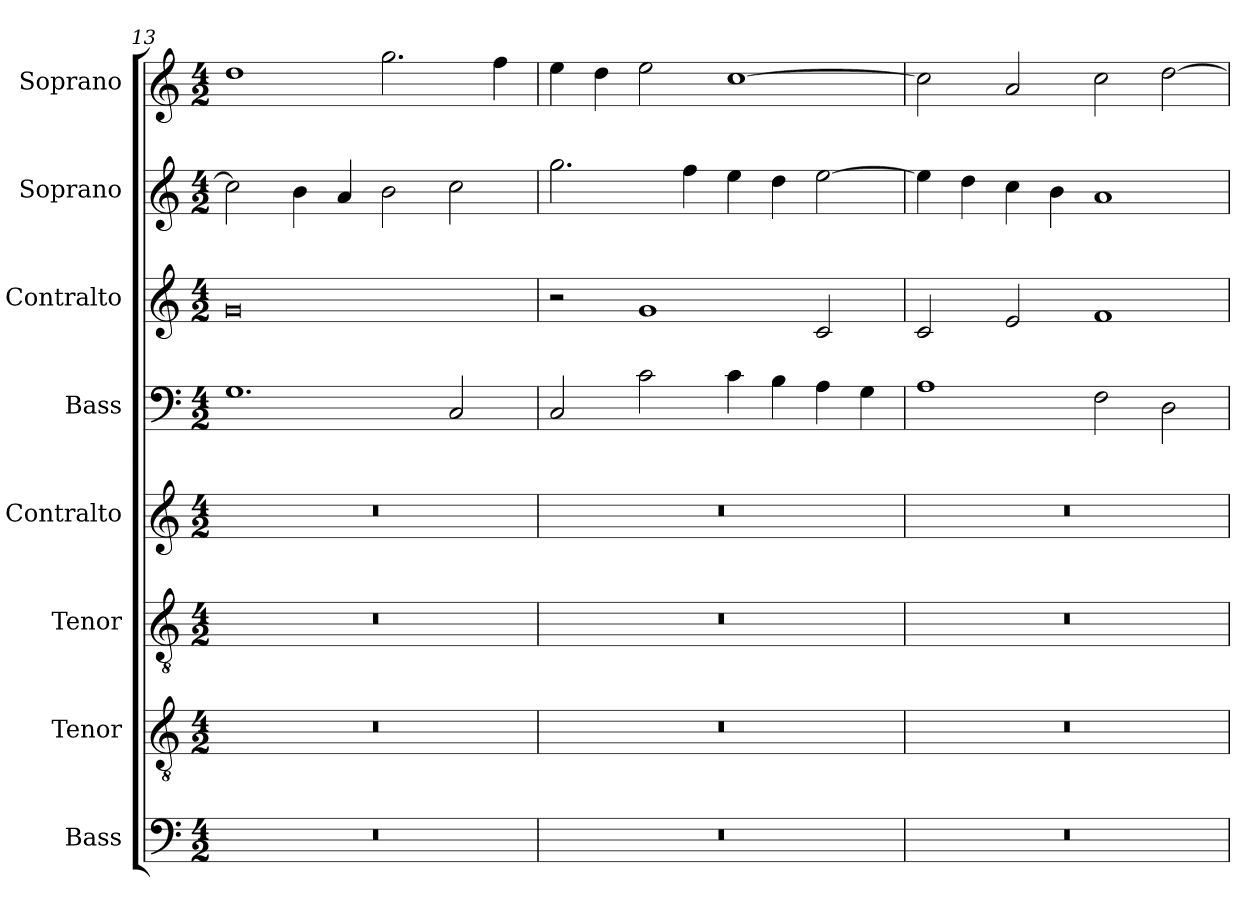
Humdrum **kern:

**kern	**kern	**kern	**kern	**kern	**kern	**kern	**kern
*part8	*part7	*part6	*part5	*part4	*part3	*part2	*part1
*staff8	*staff7	*staff6	*staff5	*staff4	*staff3	*staff2	*staff1
*I"Bass	*I"Tenor	*I"Tenor	*I"Contralto	*I"Bass	*I"Contralto	*I"Soprano	*I"Soprano
*I'B	*I'T	*I'T	*I'A	*I'B	*I'A	*I'S	*I'S
*clefF4	*clefGv2	*clefGv2	*clefG2	*clefF4	*clefG2	*clefG2	*clefG2
*k[]	*k[]	*k[]	*k[]	*k[]	*k[]	*k[]	*k[]
*G:mix	*G:mix	*G:mix	*G:mix	*G:mix	*G:mix	*G:mix	*G:mix
*M4/2	*M4/2	*M4/2	*M4/2	*M4/2	*M4/2	*M4/2	*M4/2
=13	=13	=13	=13	=13	=13	=13	=13
0r	0r	0r	0r	1.G	0g	2cc]	1dd
.	.	.	.	.	.	4b	.
.	.	.	.	.	.	4a	.
.	.	.	.	.	.	2b	2.gg
.	.	.	.	2C	.	2cc	.
.	.	.	.	.	.	.	4ff
=14	=14	=14	=14	=14	=14	=14	=14
0r	0r	0r	0r	2C	2r	2.gg	4ee
.	.	.	.	.	.	.	4dd
.	.	.	.	2c	1g	.	2ee
.	.	.	.	.	.	4ff	.
.	.	.	.	4c	.	4ee	[1cc
.	.	.	.	4B	.	4dd	.
.	.	.	.	4A	2c	[2ee	.
.	.	.	.	4G	.	.	.
=15	=15	=15	=15	=15	=15	=15	=15
0r	0r	0r	0r	1A	2c	4ee]	2cc]
.	.	.	.	.	.	4dd	.
.	.	.	.	.	2e	4cc	2a
.	.	.	.	.	.	4b	.
.	.	.	.	2F	1f	1a	2cc
.	.	.	.	2D	.	.	[2dd
=	=	=	=	=	=	=	=
*-	*-	*-	*-	*-	*-	*-	*-
